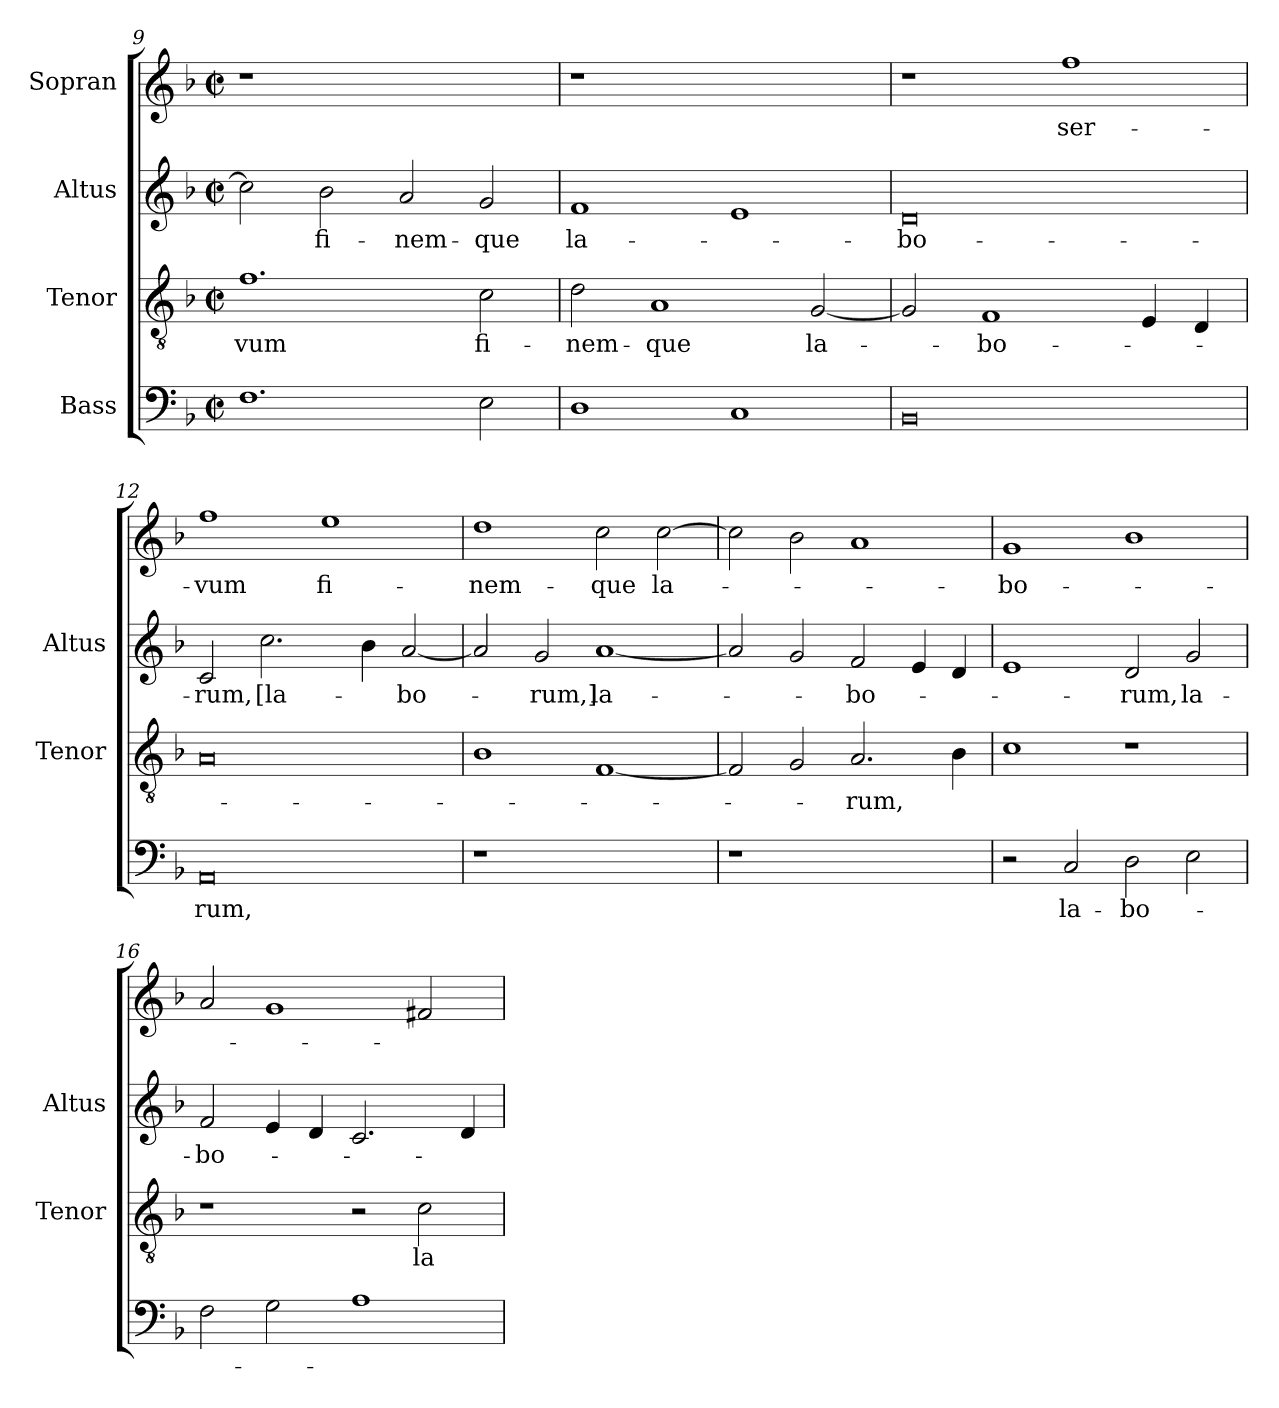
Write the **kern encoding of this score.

**kern	**text	**kern	**text	**kern	**text	**kern	**text
*part4	*part4	*part3	*part3	*part2	*part2	*part1	*part1
*staff4	*staff4	*staff3	*staff3	*staff2	*staff2	*staff1	*staff1
*I"Bass	*	*I"Tenor	*	*I"Altus	*	*I"Sopran	*
*	*	*I'Tenor	*	*I'Altus	*	*	*
*clefF4	*	*clefGv2	*	*clefG2	*	*clefG2	*
*	*	*ITrd7c12	*	*	*	*	*
*k[b-]	*	*k[b-]	*	*k[b-]	*	*k[b-]	*
*F:	*	*F:	*	*F:	*	*F:	*
*M2/2	*	*M2/2	*	*M2/2	*	*M2/2	*
*met(c|)	*	*met(c|)	*	*met(c|)	*	*met(c|)	*
=9	=9	=9	=9	=9	=9	=9	=9
!	!	!	!LO:LY:b:color=#000000	!	!	!LO:N:vis=1	!
1.Fi	.	1.Fi	-vum	2cci\]	.	1r	.
!	!	!	!	!	!LO:LY:b:color=#000000	!	!
.	.	.	.	2b-i\	fi-	.	.
!	!	!	!	!	!LO:LY:b:color=#000000	!	!
.	.	.	.	2ai/	-nem-	1ryy	.
!	!	!	!LO:LY:b:color=#000000	!	!	!	!
!	!	!	!	!	!LO:LY:b:color=#000000	!	!
2Ei\	.	2Ci\	fi-	2gi/	-que	.	.
=10	=10	=10	=10	=10	=10	=10	=10
!	!	!	!LO:LY:b:color=#000000	!	!	!	!
!	!	!	!	!	!LO:LY:b:color=#000000	!LO:N:vis=1	!
1Di	.	2Di\	-nem-	1fi	la-	1r	.
!	!	!	!LO:LY:b:color=#000000	!	!	!	!
.	.	1AAi	-que	.	.	.	.
1Ci	.	.	.	1ei	.	1ryy	.
!	!	!	!LO:LY:b:color=#000000	!	!	!	!
.	.	[<2GGi/	la-	.	.	.	.
=11	=11	=11	=11	=11	=11	=11	=11
!	!	!	!	!	!LO:LY:b:color=#000000	!	!
0BB-i	.	2GGi/]	.	0di	-bo-	1r	.
!	!	!	!LO:LY:b:color=#000000	!	!	!	!
.	.	1FFi	-bo-	.	.	.	.
!	!	!	!	!	!	!	!LO:LY:b:color=#000000
.	.	.	.	.	.	1ffi	ser-
.	.	4EEi/	.	.	.	.	.
.	.	4DDi/	.	.	.	.	.
=12	=12	=12	=12	=12	=12	=12	=12
!	!LO:LY:b:color=#000000	!	!	!	!	!	!
!	!	!	!	!	!LO:LY:b:color=#000000	!	!
!	!	!	!	!	!	!	!LO:LY:b:color=#000000
0AAi	-rum,	0AAi	.	2ci/	-rum,	1ffi	-vum
!	!	!	!	!	!LO:LY:b:color=#000000	!	!
.	.	.	.	2.cci\	[la-	.	.
!	!	!	!	!	!	!	!LO:LY:b:color=#000000
.	.	.	.	.	.	1eei	fi-
.	.	.	.	4b-i\	.	.	.
!	!	!	!	!	!LO:LY:b:color=#000000	!	!
.	.	.	.	[<2ai/	-bo-	.	.
=13	=13	=13	=13	=13	=13	=13	=13
!LO:N:vis=1	!	!	!	!	!	!	!
!	!	!	!	!	!	!	!LO:LY:b:color=#000000
1r	.	1BB-i	.	2ai/]	.	1ddi	-nem-
!	!	!	!	!	!LO:LY:b:color=#000000	!	!
.	.	.	.	2gi/	-rum,]	.	.
!	!	!	!	!	!LO:LY:b:color=#000000	!	!
!	!	!	!	!	!	!	!LO:LY:b:color=#000000
1ryy	.	[<1FFi	.	[<1ai	la-	2cci\	-que
!	!	!	!	!	!	!	!LO:LY:b:color=#000000
.	.	.	.	.	.	[>2cci\	la-
=14	=14	=14	=14	=14	=14	=14	=14
!LO:N:vis=1	!	!	!	!	!	!	!
1r	.	2FFi/]	.	2ai/]	.	2cci\]	.
.	.	2GGi/	.	2gi/	.	2b-i\	.
!	!	!	!LO:LY:b:color=#000000	!	!	!	!
!	!	!	!	!	!LO:LY:b:color=#000000	!	!
1ryy	.	2.AAi/	-rum,	2fi/	-bo-	1ai	.
.	.	.	.	4ei/	.	.	.
.	.	4BB-i\	.	4di/	.	.	.
!!LO:LB:g=z
=15	=15	=15	=15	=15	=15	=15	=15
!	!	!	!	!	!	!	!LO:LY:b:color=#000000
2r	.	1Ci	.	1ei	.	1gi	-bo-
!	!LO:LY:b:color=#000000	!	!	!	!	!	!
2Ci/	la-	.	.	.	.	.	.
!	!LO:LY:b:color=#000000	!	!	!	!	!	!
!	!	!	!	!	!LO:LY:b:color=#000000	!	!
2Di\	-bo-	1r	.	2di/	-rum,	1b-i	.
!	!	!	!	!	!LO:LY:b:color=#000000	!	!
2Ei\	.	.	.	2gi/	la-	.	.
=16	=16	=16	=16	=16	=16	=16	=16
!	!	!	!	!	!LO:LY:b:color=#000000	!	!
2Fi\	.	1r	.	2fi/	-bo-	2ai/	.
2Gi\	.	.	.	4ei/	.	1gi	.
.	.	.	.	4di/	.	.	.
1Ai	.	2r	.	2.ci/	.	.	.
!	!	!	!LO:LY:b:color=#000000	!	!	!	!
.	.	2Ci\	la-	.	.	2f#Xi/	.
.	.	.	.	4di/	.	.	.
=	=	=	=	=	=	=	=
*-	*-	*-	*-	*-	*-	*-	*-
